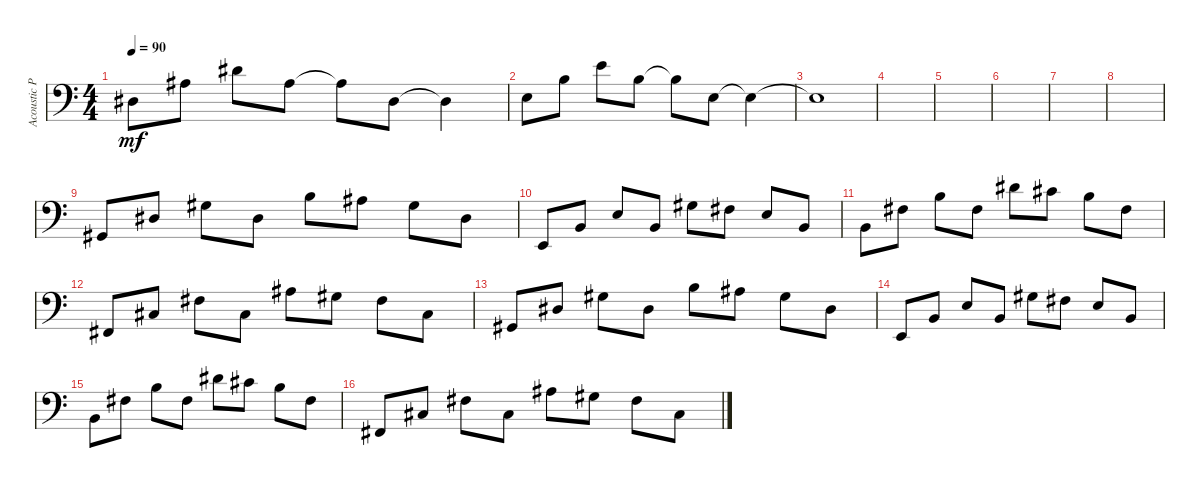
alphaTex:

\track ("Acoustic Piano (Staff 2)" "Acoustic P") {instrument acousticgrandpiano}
\staff {score}
\tuning (E4 B3 G3 D3 A2 E2 B1) {hide}
\ts (4 4)
\tempo 90
\clef f4
\ks c
1.4.8{dy mf} 3.3.8 4.2.8 3.3.8 3.3{t}.8 1.4.8 1.4{t}.4 |
2.4.8 0.2.8 0.1.8 0.2.8 0.2{t}.8 2.4.8 2.4{t}.4 |
2.4{t}.1 |
|
|
|
|
|
4.6.8 1.4.8 1.3.8 1.4.8 0.2.8 3.3.8 1.3.8 1.4.8 |
0.6.8 2.5.8 2.4.8 2.5.8 1.3.8 4.4.8 2.4.8 2.5.8 |
2.5.8 4.4.8 0.2.8 4.4.8 4.2.8 2.2.8 0.2.8 4.4.8 |
2.6.8 4.5.8 4.4.8 4.5.8 3.3.8 1.3.8 4.4.8 4.5.8 |
4.6.8 1.4.8 1.3.8 1.4.8 0.2.8 3.3.8 1.3.8 1.4.8 |
0.6.8 2.5.8 2.4.8 2.5.8 1.3.8 4.4.8 2.4.8 2.5.8 |
2.5.8 4.4.8 0.2.8 4.4.8 4.2.8 2.2.8 0.2.8 4.4.8 |
2.6.8 4.5.8 4.4.8 4.5.8 3.3.8 1.3.8 4.4.8 4.5.8
